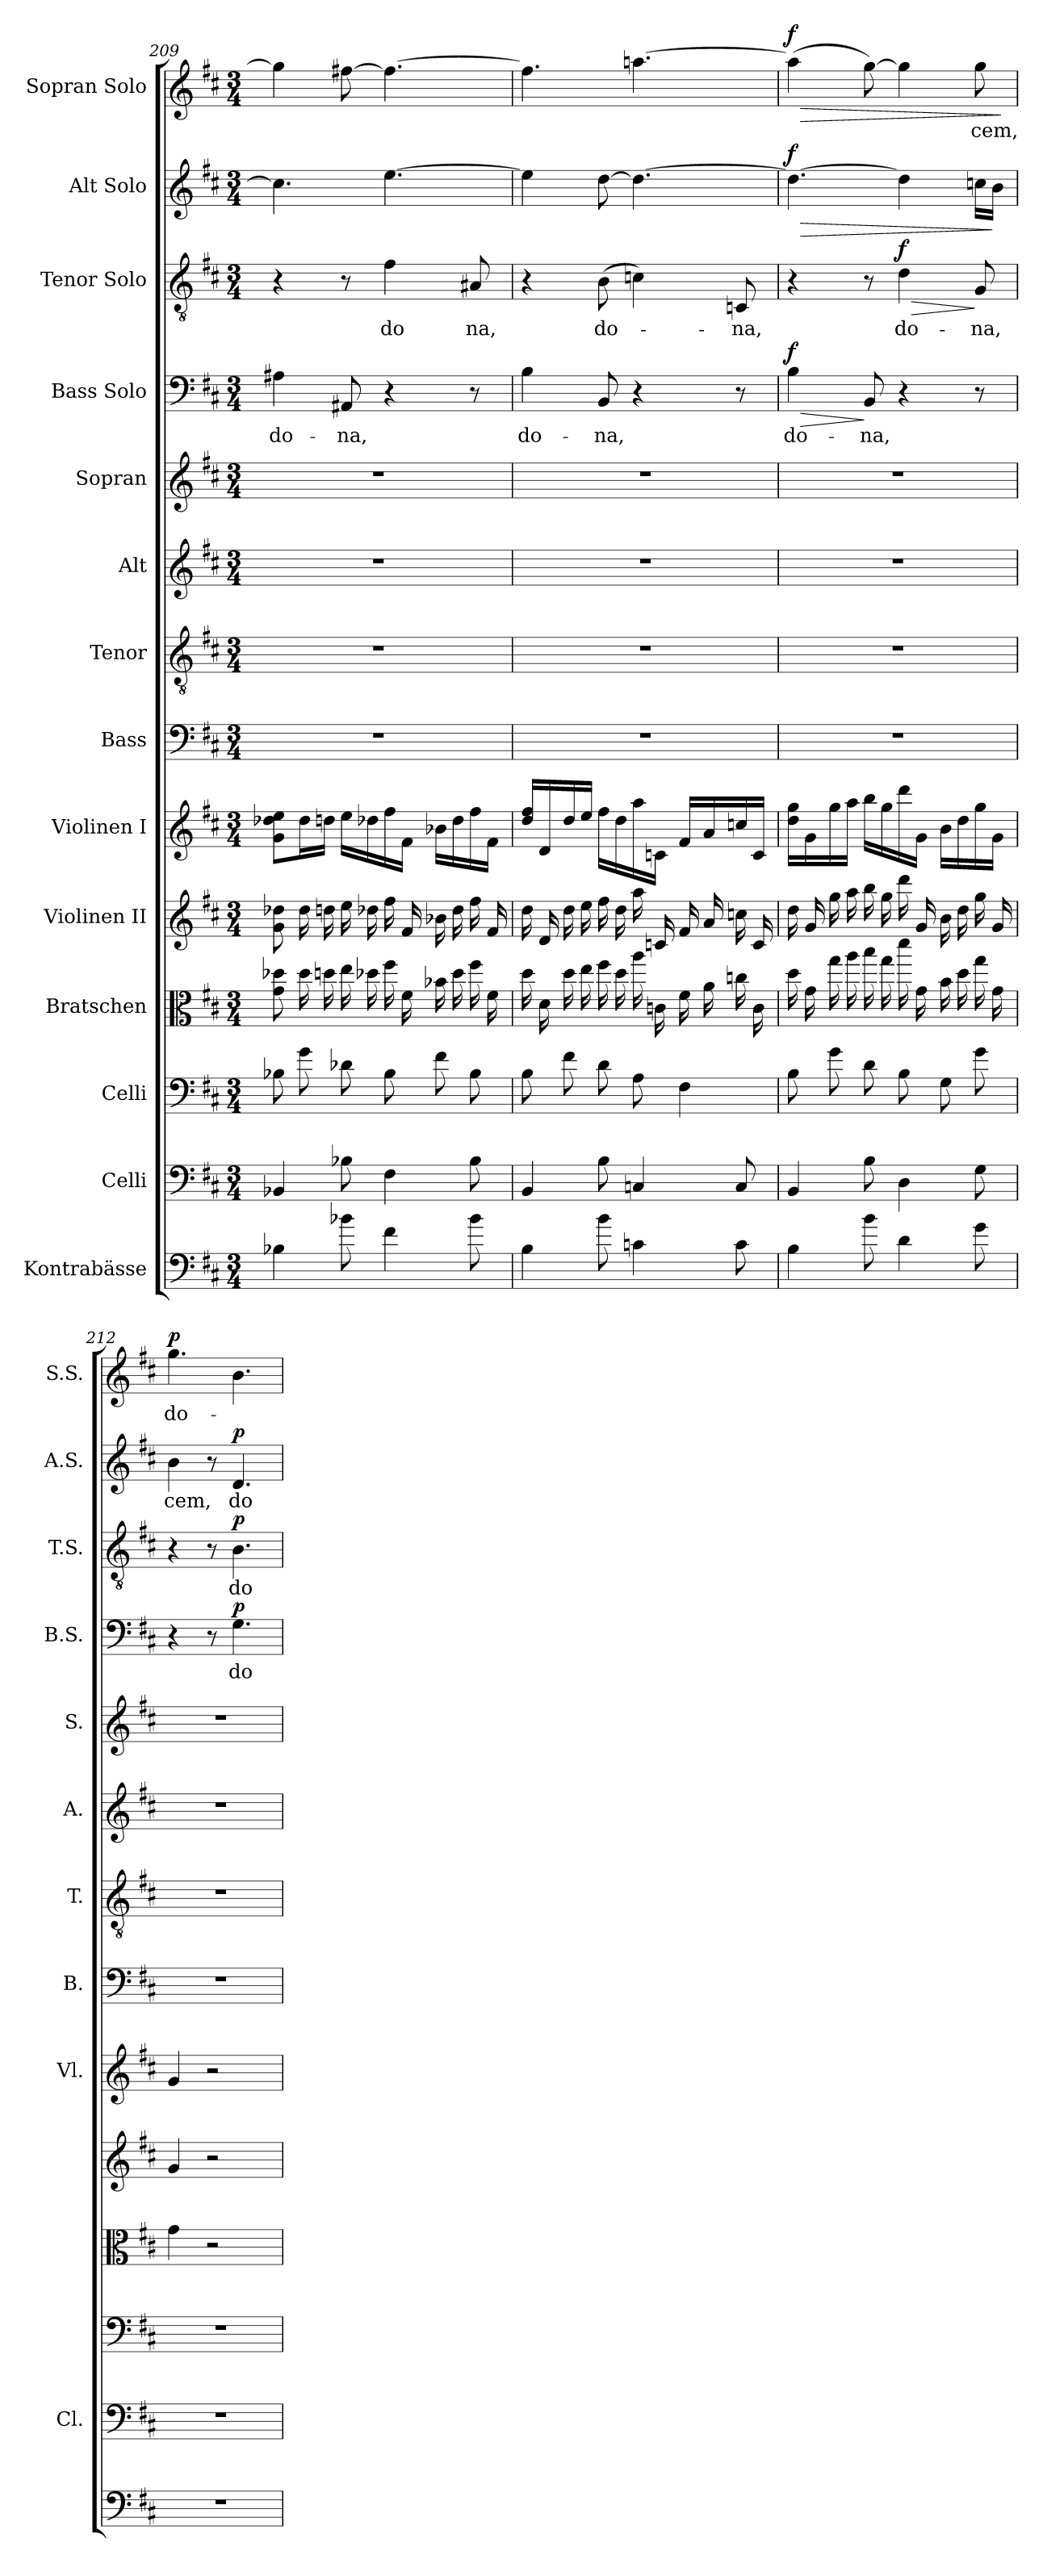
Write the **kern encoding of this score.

**kern	**kern	**kern	**kern	**kern	**kern	**kern	**kern	**kern	**kern	**kern	**text	**dynam	**kern	**text	**dynam	**kern	**text	**dynam	**kern	**text	**dynam
*part14	*part13	*part12	*part11	*part10	*part9	*part8	*part7	*part6	*part5	*part4	*part4	*part4	*part3	*part3	*part3	*part2	*part2	*part2	*part1	*part1	*part1
*staff14	*staff13	*staff12	*staff11	*staff10	*staff9	*staff8	*staff7	*staff6	*staff5	*staff4	*staff4	*staff4	*staff3	*staff3	*staff3	*staff2	*staff2	*staff2	*staff1	*staff1	*staff1
*I"Kontrabässe	*I"Celli	*I"Celli	*I"Bratschen	*I"Violinen II	*I"Violinen I	*I"Bass	*I"Tenor	*I"Alt	*I"Sopran	*I"Bass Solo	*	*	*I"Tenor Solo	*	*	*I"Alt Solo	*	*	*I"Sopran Solo	*	*
*	*I'Cl.	*	*	*	*I'Vl.	*I'B.	*I'T.	*I'A.	*I'S.	*I'B.S.	*	*	*I'T.S.	*	*	*I'A.S.	*	*	*I'S.S.	*	*
*clefF4	*clefF4	*clefF4	*clefC3	*clefG2	*clefG2	*clefF4	*clefGv2	*clefG2	*clefG2	*clefF4	*	*	*clefGv2	*	*	*clefG2	*	*	*clefG2	*	*
*ITrd7c12	*	*	*	*	*	*	*	*	*	*	*	*	*	*	*	*	*	*	*	*	*
*k[f#c#]	*k[f#c#]	*k[f#c#]	*k[f#c#]	*k[f#c#]	*k[f#c#]	*k[f#c#]	*k[f#c#]	*k[f#c#]	*k[f#c#]	*k[f#c#]	*	*	*k[f#c#]	*	*	*k[f#c#]	*	*	*k[f#c#]	*	*
*	*D:	*D:	*D:	*D:	*D:	*D:	*D:	*D:	*D:	*D:	*	*	*D:	*	*	*D:	*	*	*D:	*	*
*M3/4	*M3/4	*M3/4	*M3/4	*M3/4	*M3/4	*M3/4	*M3/4	*M3/4	*M3/4	*M3/4	*	*	*M3/4	*	*	*M3/4	*	*	*M3/4	*	*
=209	=209	=209	=209	=209	=209	=209	=209	=209	=209	=209	=209	=209	=209	=209	=209	=209	=209	=209	=209	=209	=209
!	!	!	!	!	!	!	!	!	!	!	!LO:LY:b	!	!	!	!	!	!	!	!	!	!
4BB-X\	4BB-X/	8B-X\	8g\ 8dd-X\	8g\ 8dd-X\	8g\ 8dd-X\ 8ee\L	2.r	2.r	2.r	2.r	4A#X\	-do-	.	4r	.	.	4.cc#\]	.	.	4gg\]	.	.
.	.	8g\	16dd-\	16dd-\	16dd-\L	.	.	.	.	.	.	.	.	.	.	.	.	.	.	.	.
.	.	.	16ddn\	16ddn\	16ddn\JJ	.	.	.	.	.	.	.	.	.	.	.	.	.	.	.	.
!	!	!	!	!	!	!	!	!	!	!	!LO:LY:b	!	!	!	!	!	!	!	!	!	!
8B-X\	8B-X\	8d-X\	16ee\	16ee\	16ee\LL	.	.	.	.	8AA#X/	na,	.	8r	.	.	.	.	.	[8ff#X\	.	.
.	.	.	16dd-X\	16dd-X\	16dd-X\	.	.	.	.	.	.	.	.	.	.	.	.	.	.	.	.
!	!	!	!	!	!	!	!	!	!	!	!	!	!	!LO:LY:b	!	!	!	!	!	!	!
4F#\	4F#\	8B-\	16ff#\	16ff#\	16ff#\	.	.	.	.	4r	.	.	4f#\	do	.	[4.ee\	.	.	4.ff#\_	.	.
.	.	.	16f#\	16f#/	16f#\JJ	.	.	.	.	.	.	.	.	.	.	.	.	.	.	.	.
.	.	8f#\	16b-X\	16b-X\	16b-X\LL	.	.	.	.	.	.	.	.	.	.	.	.	.	.	.	.
.	.	.	16dd-\	16dd-\	16dd-\	.	.	.	.	.	.	.	.	.	.	.	.	.	.	.	.
!	!	!	!	!	!	!	!	!	!	!	!	!	!	!LO:LY:b	!	!	!	!	!	!	!
8B-\	8B-\	8B-\	16ff#\	16ff#\	16ff#\	.	.	.	.	8r	.	.	8A#X/	na,	.	.	.	.	.	.	.
.	.	.	16f#\	16f#/	16f#\JJ	.	.	.	.	.	.	.	.	.	.	.	.	.	.	.	.
!!LO:LB:g=z
=210	=210	=210	=210	=210	=210	=210	=210	=210	=210	=210	=210	=210	=210	=210	=210	=210	=210	=210	=210	=210	=210
!	!	!	!	!	!	!	!	!	!	!	!LO:LY:b	!	!	!	!	!	!	!	!	!	!
4BB\	4BB/	8B\	16dd\	16dd\	16dd/ 16ff#/LL	2.r	2.r	2.r	2.r	4B\	-do-	.	4r	.	.	4ee\]	.	.	4.ff#\]	.	.
.	.	.	16d\	16d/	16d/	.	.	.	.	.	.	.	.	.	.	.	.	.	.	.	.
.	.	8f#\	16dd\	16dd\	16dd/	.	.	.	.	.	.	.	.	.	.	.	.	.	.	.	.
.	.	.	16ee\	16ee\	16ee/JJ	.	.	.	.	.	.	.	.	.	.	.	.	.	.	.	.
!	!	!	!	!	!	!	!	!	!	!	!LO:LY:b	!	!	!LO:LY:b	!	!	!	!	!	!	!
8B\	8B\	8d\	16ff#\	16ff#\	16ff#\LL	.	.	.	.	8BB/	na,	.	(>8B\	-do-	.	[8dd\	.	.	.	.	.
.	.	.	16dd\	16dd\	16dd\	.	.	.	.	.	.	.	.	.	.	.	.	.	.	.	.
4Cn\	4Cn/	8A\	16aa\	16aa\	16aa\	.	.	.	.	4r	.	.	4cn\)	.	.	4.dd\_	.	.	[4.aan\	.	.
.	.	.	16cn\	16cn/	16cn\JJ	.	.	.	.	.	.	.	.	.	.	.	.	.	.	.	.
.	.	4F#\	16f#\	16f#/	16f#/LL	.	.	.	.	.	.	.	.	.	.	.	.	.	.	.	.
.	.	.	16a\	16a/	16a/	.	.	.	.	.	.	.	.	.	.	.	.	.	.	.	.
!	!	!	!	!	!	!	!	!	!	!	!	!	!	!LO:LY:b	!	!	!	!	!	!	!
8C\	8C/	.	16ccn\	16ccn\	16ccn/	.	.	.	.	8r	.	.	8Cn/	na,	.	.	.	.	.	.	.
.	.	.	16c\	16c/	16c/JJ	.	.	.	.	.	.	.	.	.	.	.	.	.	.	.	.
=211	=211	=211	=211	=211	=211	=211	=211	=211	=211	=211	=211	=211	=211	=211	=211	=211	=211	=211	=211	=211	=211
!	!	!	!	!	!	!	!	!	!	!	!LO:LY:b	!LO:HP:b	!	!	!	!	!	!LO:HP:b	!	!	!LO:HP:b
!	!	!	!	!	!	!	!	!	!	!	!	!LO:DY:n=1:a	!	!	!	!	!	!LO:DY:n=1:a	!	!	!LO:DY:n=1:a
4BB\	4BB/	8B\	16dd\	16dd\	16dd\ 16gg\LL	2.r	2.r	2.r	2.r	4B\	-do-	> f	4r	.	.	4.dd\_	.	> f	(>4aan\]	.	> f
.	.	.	16g\	16g/	16g\	.	.	.	.	.	.	.	.	.	.	.	.	.	.	.	.
.	.	8g\	16gg\	16gg\	16gg\	.	.	.	.	.	.	.	.	.	.	.	.	.	.	.	.
.	.	.	16aa\	16aa\	16aa\JJ	.	.	.	.	.	.	.	.	.	.	.	.	.	.	.	.
!	!	!	!	!	!	!	!	!	!	!	!LO:LY:b	!	!	!	!	!	!	!	!	!	!
8B\	8B\	8d\	16bb\	16bb\	16bb\LL	.	.	.	.	8BB/	na,	]	8r	.	.	.	.	.	[8gg\)	.	.
.	.	.	16gg\	16gg\	16gg\	.	.	.	.	.	.	.	.	.	.	.	.	.	.	.	.
!	!	!	!	!	!	!	!	!	!	!	!	!	!	!LO:LY:b	!LO:HP:b	!	!	!	!	!	!
!	!	!	!	!	!	!	!	!	!	!	!	!	!	!	!LO:DY:n=1:a	!	!	!	!	!	!
4D\	4D\	8B\	16ddd\	16ddd\	16ddd\	.	.	.	.	4r	.	.	4d\	-do-	> f	4dd\]	.	.	4gg\]	.	.
.	.	.	16g\	16g/	16g\JJ	.	.	.	.	.	.	.	.	.	.	.	.	.	.	.	.
.	.	8G\	16b\	16b\	16b\LL	.	.	.	.	.	.	.	.	.	.	.	.	.	.	.	.
.	.	.	16dd\	16dd\	16dd\	.	.	.	.	.	.	.	.	.	.	.	.	.	.	.	.
!	!	!	!	!	!	!	!	!	!	!	!	!	!	!LO:LY:b	!	!	!	!	!	!LO:LY:b	!
8G\	8G\	8g\	16gg\	16gg\	16gg\	.	.	.	.	8r	.	.	8G/	na,	]	16ccn\LL	.	.	8gg\	cem,	.
.	.	.	16g\	16g/	16g\JJ	.	.	.	.	.	.	.	.	.	.	16b\JJ	.	]	.	.	.
.	.	.	.	.	.	.	.	.	.	.	.	.	.	.	.	.	.	.	.	.	]
=212	=212	=212	=212	=212	=212	=212	=212	=212	=212	=212	=212	=212	=212	=212	=212	=212	=212	=212	=212	=212	=212
!	!	!	!	!	!	!	!	!	!	!	!	!	!	!	!	!	!LO:LY:b	!	!	!LO:LY:b	!LO:DY:a
2.r	2.r	2.r	4g\	4g/	4g/	2.r	2.r	2.r	2.r	4r	.	.	4r	.	.	4b\	cem,	.	4.gg\	-do-	p
.	.	.	2r	2r	2r	.	.	.	.	8r	.	.	8r	.	.	8r	.	.	.	.	.
!	!	!	!	!	!	!	!	!	!	!	!LO:LY:b	!LO:DY:a	!	!LO:LY:b	!LO:DY:a	!	!LO:LY:b	!LO:DY:a	!	!	!
.	.	.	.	.	.	.	.	.	.	4.G\	-do-	p	4.B\	-do-	p	4.d/	-do-	p	4.b\	.	.
=	=	=	=	=	=	=	=	=	=	=	=	=	=	=	=	=	=	=	=	=	=
*-	*-	*-	*-	*-	*-	*-	*-	*-	*-	*-	*-	*-	*-	*-	*-	*-	*-	*-	*-	*-	*-
